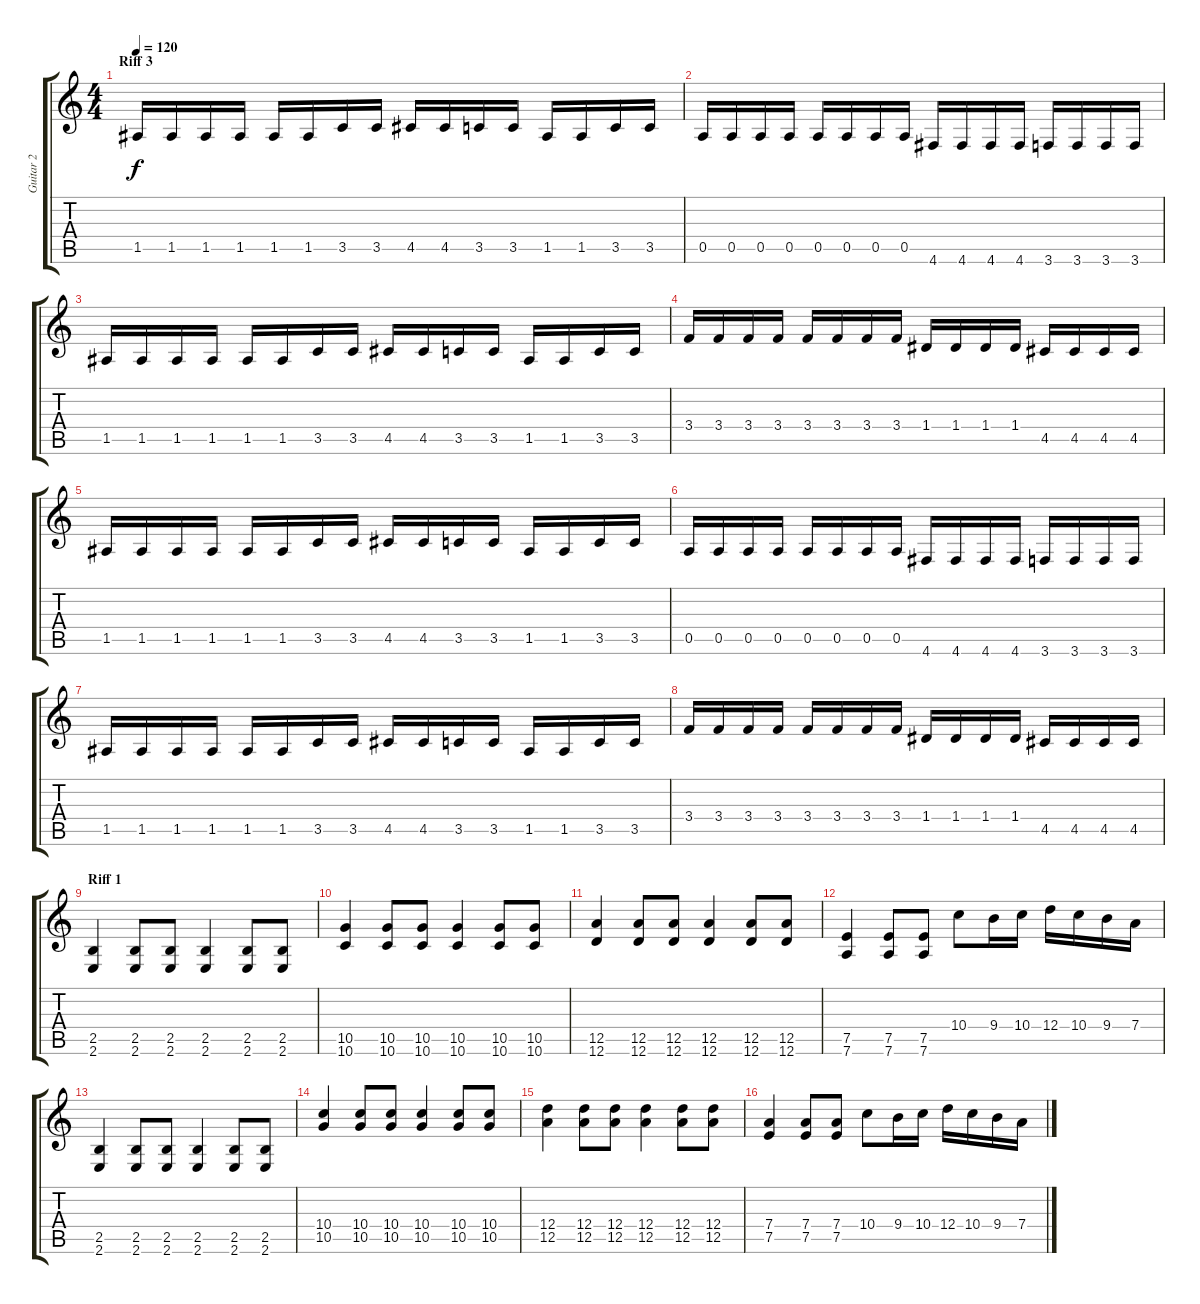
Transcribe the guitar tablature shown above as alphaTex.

\track ("Guitar 2" "Guitar 2") {instrument distortionguitar}
\staff {score tabs}
\tuning (E4 B3 G3 D3 A2 D2) {hide}
\ts (4 4)
\section ("" "Riff 3")
\tempo 120
\clef g2
\ks c
1.5.16{dy f} 1.5.16 1.5.16 1.5.16 1.5.16 1.5.16 3.5.16 3.5.16 4.5.16 4.5.16 3.5.16 3.5.16 1.5.16 1.5.16 3.5.16 3.5.16 |
0.5.16 0.5.16 0.5.16 0.5.16 0.5.16 0.5.16 0.5.16 0.5.16 4.6.16 4.6.16 4.6.16 4.6.16 3.6.16 3.6.16 3.6.16 3.6.16 |
1.5.16 1.5.16 1.5.16 1.5.16 1.5.16 1.5.16 3.5.16 3.5.16 4.5.16 4.5.16 3.5.16 3.5.16 1.5.16 1.5.16 3.5.16 3.5.16 |
3.4.16 3.4.16 3.4.16 3.4.16 3.4.16 3.4.16 3.4.16 3.4.16 1.4.16 1.4.16 1.4.16 1.4.16 4.5.16 4.5.16 4.5.16 4.5.16 |
1.5.16 1.5.16 1.5.16 1.5.16 1.5.16 1.5.16 3.5.16 3.5.16 4.5.16 4.5.16 3.5.16 3.5.16 1.5.16 1.5.16 3.5.16 3.5.16 |
0.5.16 0.5.16 0.5.16 0.5.16 0.5.16 0.5.16 0.5.16 0.5.16 4.6.16 4.6.16 4.6.16 4.6.16 3.6.16 3.6.16 3.6.16 3.6.16 |
1.5.16 1.5.16 1.5.16 1.5.16 1.5.16 1.5.16 3.5.16 3.5.16 4.5.16 4.5.16 3.5.16 3.5.16 1.5.16 1.5.16 3.5.16 3.5.16 |
3.4.16 3.4.16 3.4.16 3.4.16 3.4.16 3.4.16 3.4.16 3.4.16 1.4.16 1.4.16 1.4.16 1.4.16 4.5.16 4.5.16 4.5.16 4.5.16 |
\section ("" "Riff 1")
(2.5 2.6).4 (2.5 2.6).8 (2.5 2.6).8 (2.5 2.6).4 (2.5 2.6).8 (2.5 2.6).8 |
(10.5 10.6).4 (10.5 10.6).8 (10.5 10.6).8 (10.5 10.6).4 (10.5 10.6).8 (10.5 10.6).8 |
(12.5 12.6).4 (12.5 12.6).8 (12.5 12.6).8 (12.5 12.6).4 (12.5 12.6).8 (12.5 12.6).8 |
(7.5 7.6).4 (7.5 7.6).8 (7.5 7.6).8 10.4.8 9.4.16 10.4.16 12.4.16 10.4.16 9.4.16 7.4.16 |
(2.5 2.6).4 (2.5 2.6).8 (2.5 2.6).8 (2.5 2.6).4 (2.5 2.6).8 (2.5 2.6).8 |
(10.4 10.5).4 (10.4 10.5).8 (10.4 10.5).8 (10.4 10.5).4 (10.4 10.5).8 (10.4 10.5).8 |
(12.4 12.5).4 (12.4 12.5).8 (12.4 12.5).8 (12.4 12.5).4 (12.4 12.5).8 (12.4 12.5).8 |
(7.4 7.5).4 (7.4 7.5).8 (7.4 7.5).8 10.4.8 9.4.16 10.4.16 12.4.16 10.4.16 9.4.16 7.4.16
